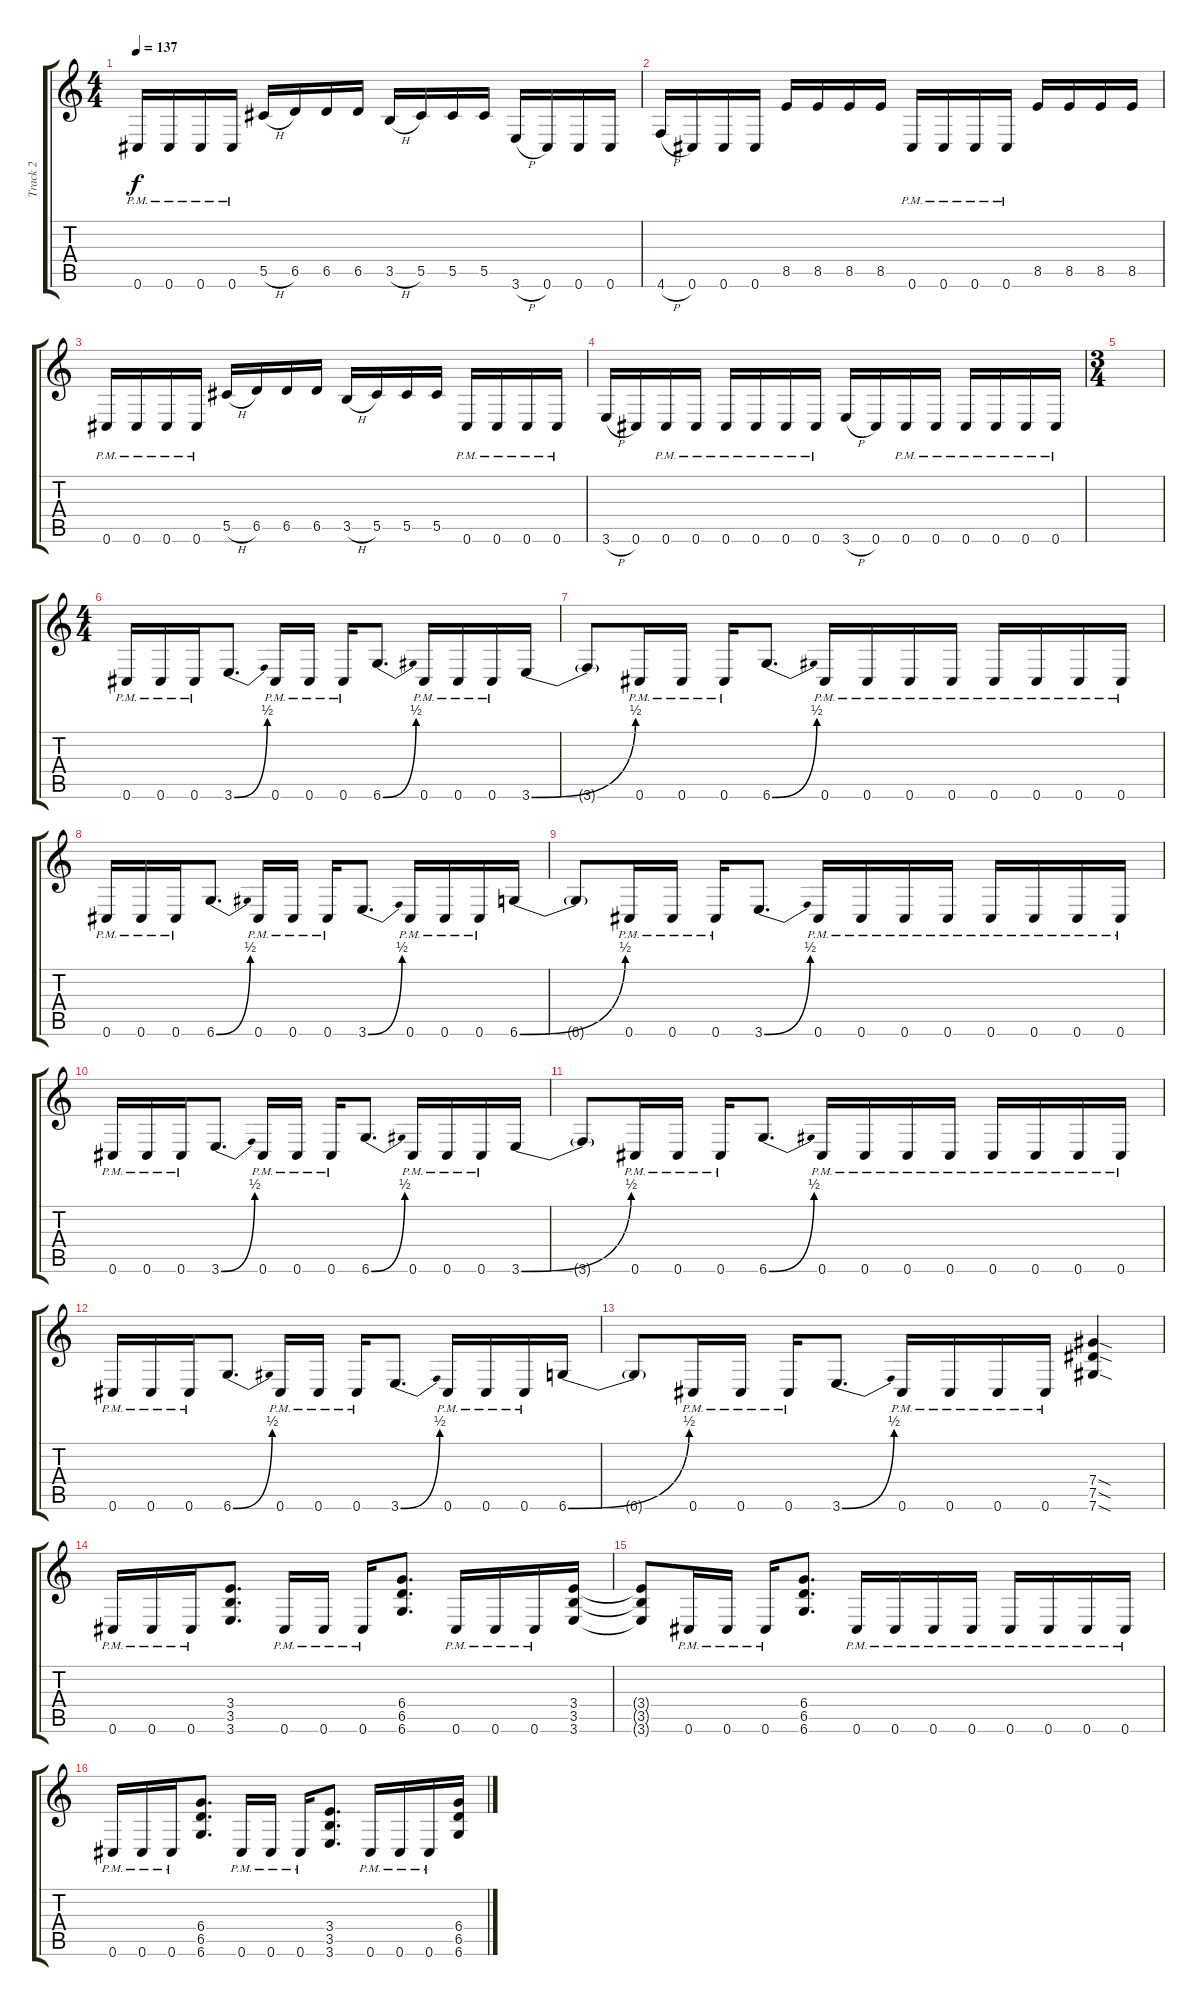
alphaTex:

\track ("Track 2" "Track 2") {instrument distortionguitar}
\staff {score tabs}
\tuning (Eb4 Bb3 Gb3 Db3 Ab2 Db2) {hide}
\ts (4 4)
\tempo 137
\clef g2
\ks c
0.6{pm}.16{dy f} 0.6{pm}.16 0.6{pm}.16 0.6{pm}.16 5.5{h}.16 6.5.16 6.5.16 6.5.16 3.5{h}.16 5.5.16 5.5.16 5.5.16 3.6{h}.16 0.6.16 0.6.16 0.6.16 |
4.6{h}.16 0.6.16 0.6.16 0.6.16 8.5.16 8.5.16 8.5.16 8.5.16 0.6{pm}.16 0.6{pm}.16 0.6{pm}.16 0.6{pm}.16 8.5.16 8.5.16 8.5.16 8.5.16 |
0.6{pm}.16 0.6{pm}.16 0.6{pm}.16 0.6{pm}.16 5.5{h}.16 6.5.16 6.5.16 6.5.16 3.5{h}.16 5.5.16 5.5.16 5.5.16 0.6{pm}.16 0.6{pm}.16 0.6{pm}.16 0.6{pm}.16 |
3.6{h}.16 0.6.16 0.6{pm}.16 0.6{pm}.16 0.6{pm}.16 0.6{pm}.16 0.6{pm}.16 0.6{pm}.16 3.6{h}.16 0.6.16 0.6{pm}.16 0.6{pm}.16 0.6{pm}.16 0.6{pm}.16 0.6{pm}.16 0.6{pm}.16 |
\ts (3 4)
|
\ts (4 4)
0.6{pm}.16 0.6{pm}.16 0.6{pm}.16 3.6{be (bend 0 0 60 2)}.8{d} 0.6{pm}.16 0.6{pm}.16 0.6{pm}.16 6.6{be (bend 0 0 60 2)}.8{d} 0.6{pm}.16 0.6{pm}.16 0.6{pm}.16 3.6{be (bend 0 0 60 2)}.16 |
3.6{t}.8 0.6{pm}.16 0.6{pm}.16 0.6{pm}.16 6.6{be (bend 0 0 60 2)}.8{d} 0.6{pm}.16 0.6{pm}.16 0.6{pm}.16 0.6{pm}.16 0.6{pm}.16 0.6{pm}.16 0.6{pm}.16 0.6{pm}.16 |
0.6{pm}.16 0.6{pm}.16 0.6{pm}.16 6.6{be (bend 0 0 60 2)}.8{d} 0.6{pm}.16 0.6{pm}.16 0.6{pm}.16 3.6{be (bend 0 0 60 2)}.8{d} 0.6{pm}.16 0.6{pm}.16 0.6{pm}.16 6.6{be (bend 0 0 60 2)}.16 |
6.6{t}.8 0.6{pm}.16 0.6{pm}.16 0.6{pm}.16 3.6{be (bend 0 0 60 2)}.8{d} 0.6{pm}.16 0.6{pm}.16 0.6{pm}.16 0.6{pm}.16 0.6{pm}.16 0.6{pm}.16 0.6{pm}.16 0.6{pm}.16 |
0.6{pm}.16 0.6{pm}.16 0.6{pm}.16 3.6{be (bend 0 0 60 2)}.8{d} 0.6{pm}.16 0.6{pm}.16 0.6{pm}.16 6.6{be (bend 0 0 60 2)}.8{d} 0.6{pm}.16 0.6{pm}.16 0.6{pm}.16 3.6{be (bend 0 0 60 2)}.16 |
3.6{t}.8 0.6{pm}.16 0.6{pm}.16 0.6{pm}.16 6.6{be (bend 0 0 60 2)}.8{d} 0.6{pm}.16 0.6{pm}.16 0.6{pm}.16 0.6{pm}.16 0.6{pm}.16 0.6{pm}.16 0.6{pm}.16 0.6{pm}.16 |
0.6{pm}.16 0.6{pm}.16 0.6{pm}.16 6.6{be (bend 0 0 60 2)}.8{d} 0.6{pm}.16 0.6{pm}.16 0.6{pm}.16 3.6{be (bend 0 0 60 2)}.8{d} 0.6{pm}.16 0.6{pm}.16 0.6{pm}.16 6.6{be (bend 0 0 60 2)}.16 |
6.6{t}.8 0.6{pm}.16 0.6{pm}.16 0.6{pm}.16 3.6{be (bend 0 0 60 2)}.8{d} 0.6{pm}.16 0.6{pm}.16 0.6{pm}.16 0.6{pm}.16 (7.4{sod} 7.5{sod} 7.6{sod}).4 |
0.6{pm}.16 0.6{pm}.16 0.6{pm}.16 (3.4 3.5 3.6).8{d} 0.6{pm}.16 0.6{pm}.16 0.6{pm}.16 (6.4 6.5 6.6).8{d} 0.6{pm}.16 0.6{pm}.16 0.6{pm}.16 (3.4 3.5 3.6).16 |
(3.4{t} 3.5{t} 3.6{t}).8 0.6{pm}.16 0.6{pm}.16 0.6{pm}.16 (6.4 6.5 6.6).8{d} 0.6{pm}.16 0.6{pm}.16 0.6{pm}.16 0.6{pm}.16 0.6{pm}.16 0.6{pm}.16 0.6{pm}.16 0.6{pm}.16 |
0.6{pm}.16 0.6{pm}.16 0.6{pm}.16 (6.4 6.5 6.6).8{d} 0.6{pm}.16 0.6{pm}.16 0.6{pm}.16 (3.4 3.5 3.6).8{d} 0.6{pm}.16 0.6{pm}.16 0.6{pm}.16 (6.4 6.5 6.6).16
